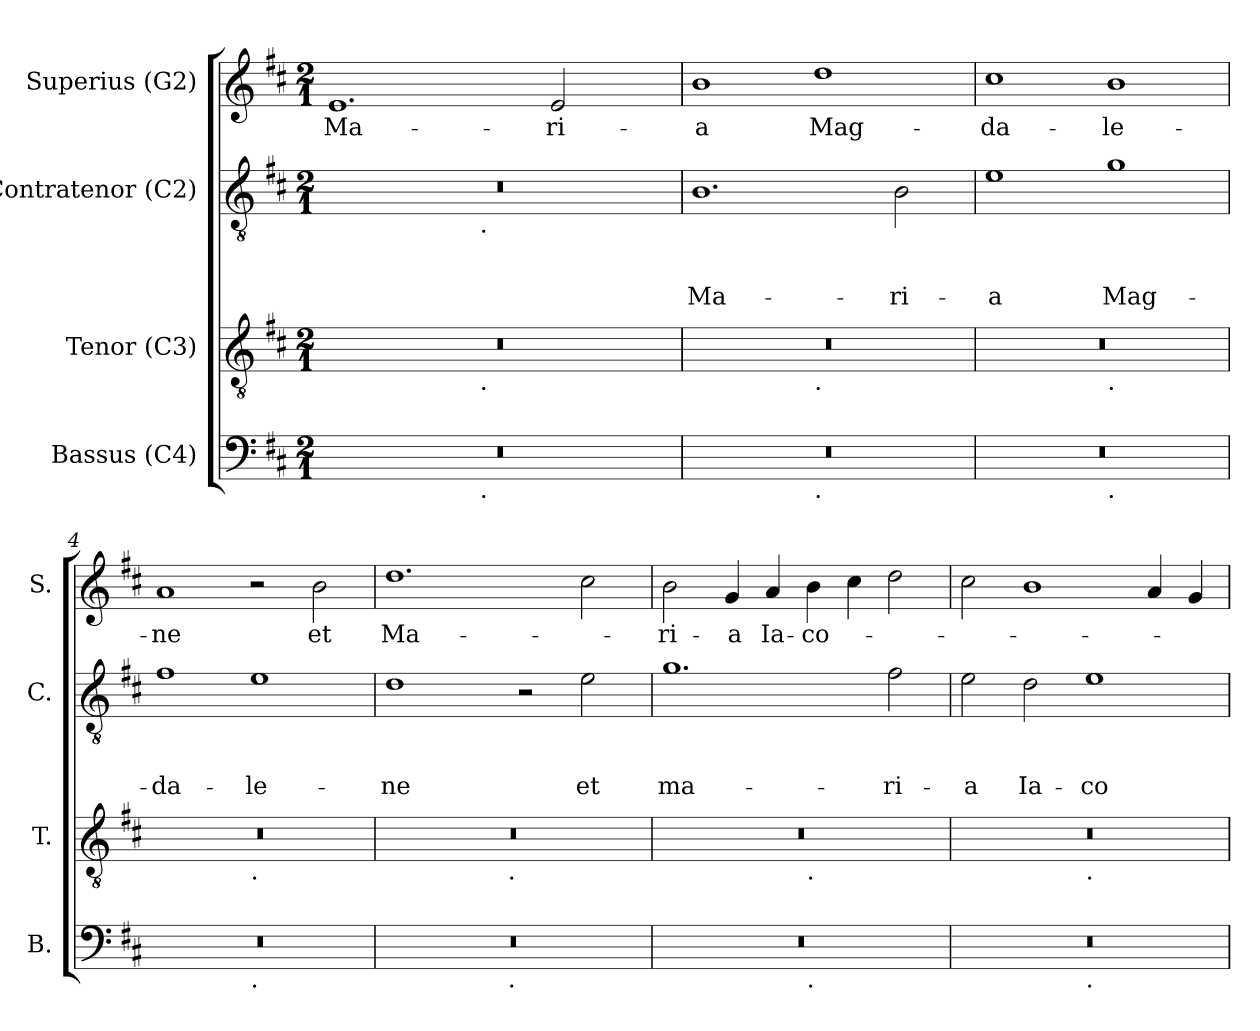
**kern	**kern	**kern	**text	**text	**text	**kern	**text
*part4	*part3	*part2	*part2	*part2	*part2	*part1	*part1
*staff4	*staff3	*staff2	*staff2	*staff2	*staff2	*staff1	*staff1
*I"Bassus (C4)	*I"Tenor (C3)	*I"Contratenor (C2)	*	*	*	*I"Superius (G2)	*
*I'B.	*I'T.	*I'C.	*	*	*	*I'S.	*
*clefF4	*clefGv2	*clefGv2	*	*	*	*clefG2	*
*k[f#c#]	*k[f#c#]	*k[f#c#]	*	*	*	*k[f#c#]	*
*D:	*D:	*D:	*	*	*	*D:	*
*M2/1	*M2/1	*M2/1	*	*	*	*M2/1	*
=1	=1	=1	=1	=1	=1	=1	=1
!	!	!	!	!	!	!	!LO:LY:b
*^	*^	*^	*	*	*	*	*
0r	1ryy	0r	1ryy	0r	1ryy	.	.	.	1.e	Ma-
.	16.ryy	.	16.ryy	.	16.ryy	.	.	.	.	.
!	!	!	!	!	!LO:TX:b:t=.	!	!	!	!	!
!	!	!	!LO:TX:b:t=.	!	!	!	!	!	!	!
!	!LO:TX:b:t=.	!	!	!	!	!	!	!	!	!
.	2ryy	.	2ryy	.	2ryy	.	.	.	.	.
!	!	!	!	!	!	!	!	!	!	!LO:LY:b
.	.	.	.	.	.	.	.	.	2e/	-ri-
.	4ryy	.	4ryy	.	4ryy	.	.	.	.	.
.	8ryy	.	8ryy	.	8ryy	.	.	.	.	.
.	32ryy	.	32ryy	.	32ryy	.	.	.	.	.
=2	=2	=2	=2	=2	=2	=2	=2	=2	=2	=2
!	!	!	!	!	!	!	!	!LO:LY:b	!	!LO:LY:b:rj
*	*	*	*	*v	*v	*	*	*	*	*
0r	1ryy	0r	1ryy	1.B	.	.	Ma-	1b	-a
!	!	!	!LO:TX:b:t=.	!	!	!	!	!	!
!	!LO:TX:b:t=.	!	!	!	!	!	!	!	!
!	!	!	!	!	!	!	!	!	!LO:LY:b
.	1ryy	.	1ryy	.	.	.	.	1dd	Mag-
!	!	!	!	!	!	!	!LO:LY:b	!	!
.	.	.	.	2B\	.	.	-ri-	.	.
=3	=3	=3	=3	=3	=3	=3	=3	=3	=3
!	!	!	!	!	!	!	!LO:LY:b:rj	!	!LO:LY:b
0r	1ryy	0r	1ryy	1e	.	.	-a	1cc#	-da-
!	!	!	!LO:TX:b:t=.	!	!	!	!	!	!
!	!LO:TX:b:t=.	!	!	!	!	!	!	!	!
!	!	!	!	!	!	!	!LO:LY:b	!	!LO:LY:b
.	1ryy	.	1ryy	1g	.	.	Mag-	1b	-le-
=4	=4	=4	=4	=4	=4	=4	=4	=4	=4
!	!	!	!	!	!	!	!LO:LY:b	!	!LO:LY:b
0r	1ryy	0r	1ryy	1f#	.	.	-da-	1a	-ne
!	!	!	!LO:TX:b:t=.	!	!	!	!	!	!
!	!LO:TX:b:t=.	!	!	!	!	!	!	!	!
!	!	!	!	!	!	!	!LO:LY:b	!	!
.	1ryy	.	1ryy	1e	.	.	-le-	2r	.
!	!	!	!	!	!	!	!	!	!LO:LY:b
.	.	.	.	.	.	.	.	2b\	et
=5	=5	=5	=5	=5	=5	=5	=5	=5	=5
!	!	!	!	!	!	!	!LO:LY:b	!	!LO:LY:b
0r	2ryy	0r	2ryy	1d	.	.	-ne	1.dd	Ma-
.	4...ryy	.	4...ryy	.	.	.	.	.	.
!	!	!	!LO:TX:b:t=.	!	!	!	!	!	!
!	!LO:TX:b:t=.	!	!	!	!	!	!	!	!
.	1ryy	.	1ryy	.	.	.	.	.	.
.	.	.	.	2r	.	.	.	.	.
!	!	!	!	!	!	!	!LO:LY:b	!	!
.	.	.	.	2e\	.	.	et	2cc#\	.
.	32ryy	.	32ryy	.	.	.	.	.	.
!!LO:LB:g=z
=6	=6	=6	=6	=6	=6	=6	=6	=6	=6
!	!	!	!	!	!	!	!LO:LY:b	!	!LO:LY:b
0r	1ryy	0r	1ryy	1.g	.	.	ma-	2b\	-ri-
!	!	!	!	!	!	!	!	!	!LO:LY:b
.	.	.	.	.	.	.	.	4g/	-a
!	!	!	!	!	!	!	!	!	!LO:LY:b
.	.	.	.	.	.	.	.	4a/	Ia-
!	!	!	!LO:TX:b:t=.	!	!	!	!	!	!
!	!LO:TX:b:t=.	!	!	!	!	!	!	!	!
!	!	!	!	!	!	!	!	!	!LO:LY:b
.	1ryy	.	1ryy	.	.	.	.	4b\	-co-
.	.	.	.	.	.	.	.	4cc#\	.
!	!	!	!	!	!	!	!LO:LY:b	!	!
.	.	.	.	2f#\	.	.	-ri-	2dd\	.
=7	=7	=7	=7	=7	=7	=7	=7	=7	=7
!	!	!	!	!	!	!	!LO:LY:b	!	!
0r	1ryy	0r	1ryy	2e\	.	.	-a	2cc#\	.
!	!	!	!	!	!	!	!LO:LY:b	!	!
.	.	.	.	2d\	.	.	Ia-	1b	.
!	!	!	!LO:TX:b:t=.	!	!	!	!	!	!
!	!LO:TX:b:t=.	!	!	!	!	!	!	!	!
!	!	!	!	!	!	!	!LO:LY:b	!	!
.	1ryy	.	1ryy	1e	.	.	-co-	.	.
.	.	.	.	.	.	.	.	4a/	.
.	.	.	.	.	.	.	.	4g/	.
*v	*v	*	*	*	*	*	*	*	*
*	*v	*v	*	*	*	*	*	*
=	=	=	=	=	=	=	=
*-	*-	*-	*-	*-	*-	*-	*-
